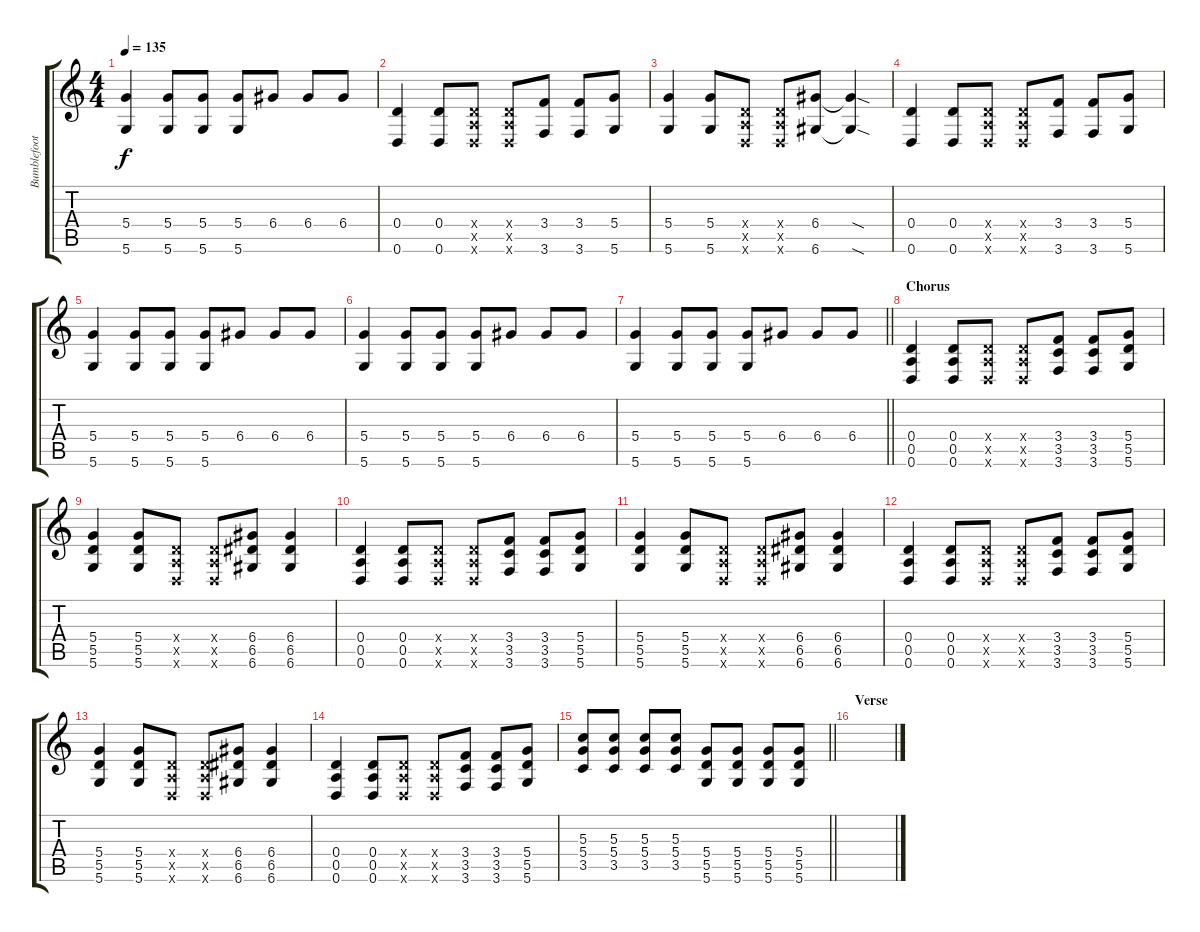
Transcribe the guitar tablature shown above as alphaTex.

\track ("Bumblefoot" "Bumblefoot") {instrument overdrivenguitar}
\staff {score tabs}
\tuning (E4 B3 G3 D3 A2 D2) {hide}
\ts (4 4)
\tempo 135
\clef g2
\ks c
(5.4 5.6).4{dy f} (5.4 5.6).8 (5.4 5.6).8 (5.4 5.6).8 6.4.8{volume 8} 6.4.8 6.4.8 |
(0.4 0.6).4{volume 13} (0.4 0.6).8 (0.4{x} 0.5{x} 0.6{x}).8 (0.4{x} 0.5{x} 0.6{x}).8 (3.4 3.6).8 (3.4 3.6).8 (5.4 5.6).8 |
(5.4 5.6).4 (5.4 5.6).8 (0.4{x} 0.5{x} 0.6{x}).8 (0.4{x} 0.5{x} 0.6{x}).8 (6.4 6.6).8 (6.4{sod t} 6.6{sod t}).4 |
(0.4 0.6).4 (0.4 0.6).8 (0.4{x} 0.5{x} 0.6{x}).8 (0.4{x} 0.5{x} 0.6{x}).8 (3.4 3.6).8 (3.4 3.6).8 (5.4 5.6).8 |
(5.4 5.6).4 (5.4 5.6).8 (5.4 5.6).8 (5.4 5.6).8 6.4.8 6.4.8 6.4.8 |
(5.4 5.6).4 (5.4 5.6).8 (5.4 5.6).8 (5.4 5.6).8 6.4.8 6.4.8 6.4.8 |
\barLineRight lightlight
(5.4 5.6).4 (5.4 5.6).8 (5.4 5.6).8 (5.4 5.6).8 6.4.8 6.4.8 6.4.8 |
\section ("" "Chorus")
(0.4 0.5 0.6).4 (0.4 0.5 0.6).8 (0.4{x} 0.5{x} 0.6{x}).8 (0.4{x} 0.5{x} 0.6{x}).8 (3.4 3.5 3.6).8 (3.4 3.5 3.6).8 (5.4 5.5 5.6).8 |
(5.4 5.5 5.6).4 (5.4 5.5 5.6).8 (0.4{x} 0.5{x} 0.6{x}).8 (0.4{x} 0.5{x} 0.6{x}).8 (6.4 6.5 6.6).8 (6.4 6.5 6.6).4 |
(0.4 0.5 0.6).4 (0.4 0.5 0.6).8 (0.4{x} 0.5{x} 0.6{x}).8 (0.4{x} 0.5{x} 0.6{x}).8 (3.4 3.5 3.6).8 (3.4 3.5 3.6).8 (5.4 5.5 5.6).8 |
(5.4 5.5 5.6).4 (5.4 5.5 5.6).8 (0.4{x} 0.5{x} 0.6{x}).8 (0.4{x} 0.5{x} 0.6{x}).8 (6.4 6.5 6.6).8 (6.4 6.5 6.6).4 |
(0.4 0.5 0.6).4 (0.4 0.5 0.6).8 (0.4{x} 0.5{x} 0.6{x}).8 (0.4{x} 0.5{x} 0.6{x}).8 (3.4 3.5 3.6).8 (3.4 3.5 3.6).8 (5.4 5.5 5.6).8 |
(5.4 5.5 5.6).4 (5.4 5.5 5.6).8 (0.4{x} 0.5{x} 0.6{x}).8 (0.4{x} 0.5{x} 0.6{x}).8 (6.4 6.5 6.6).8 (6.4 6.5 6.6).4 |
(0.4 0.5 0.6).4 (0.4 0.5 0.6).8 (0.4{x} 0.5{x} 0.6{x}).8 (0.4{x} 0.5{x} 0.6{x}).8 (3.4 3.5 3.6).8 (3.4 3.5 3.6).8 (5.4 5.5 5.6).8 |
\barLineRight lightlight
(5.3 5.4 3.5).8 (5.3 5.4 3.5).8 (5.3 5.4 3.5).8 (5.3 5.4 3.5).8 (5.4 5.5 5.6).8 (5.4 5.5 5.6).8 (5.4 5.5 5.6).8 (5.4 5.5 5.6).8 |
\section ("" "Verse")
